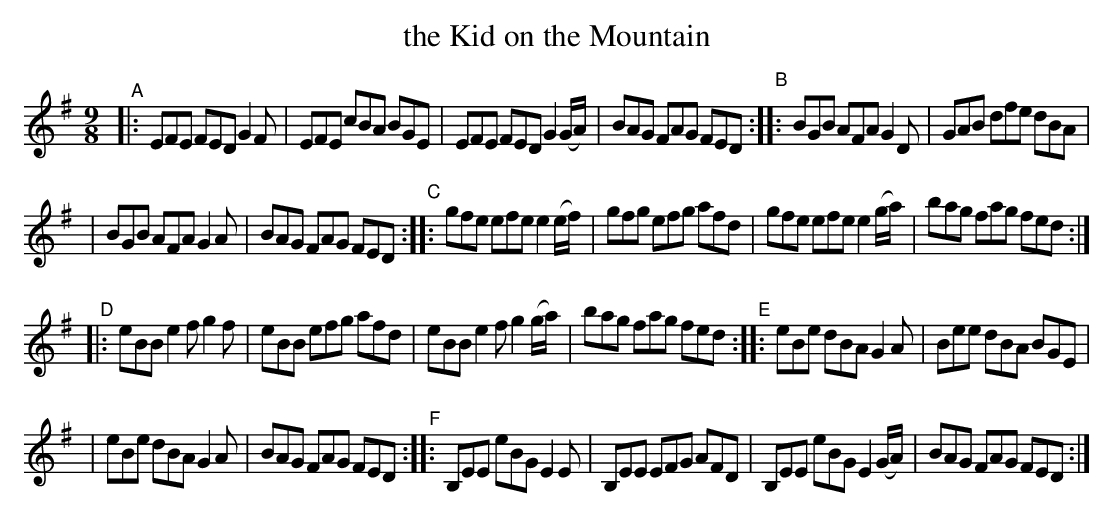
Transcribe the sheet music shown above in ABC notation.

X:1
T: the Kid on the Mountain
M: 9/8
L: 1/8
K: Em
"^A"\
|: EFE FED G2F | EFE cBA BGE | EFE FED G2(G/A/) | BAG FAG FED "^B":: BGB AFA G2D | GAB dfe dBA |
|  BGB AFA G2A | BAG FAG FED "^C":: gfe efe e2(e/f/) | gfg efg afd | gfe efe e2(g/a/) | bag fag fed :|
"^D"\
|:eBB e2f g2f | eBB efg afd | eBB e2f g2(g/a/) | bag fag fed "^E":: eBe dBA G2A | Bee dBA BGE |
| eBe dBA G2A | BAG FAG FED "^F":: B,EE eBG E2E | B,EE EFG AFD | B,EE eBG E2(G/A/) | BAG FAG FED :|
